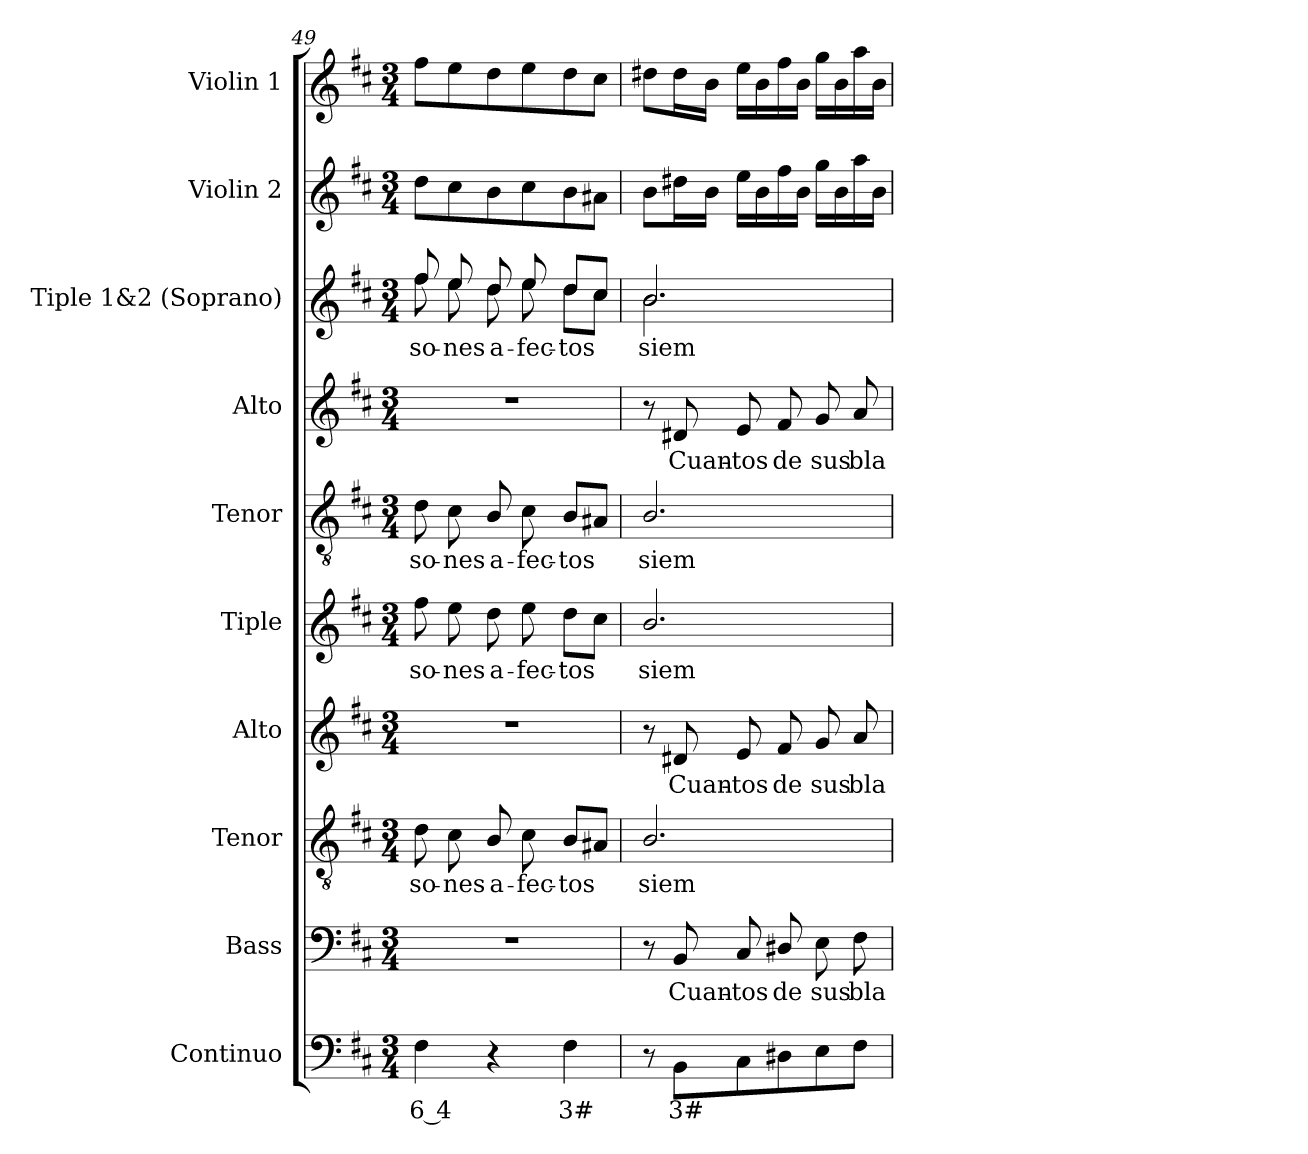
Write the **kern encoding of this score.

**kern	**text	**kern	**text	**kern	**text	**kern	**text	**kern	**text	**kern	**text	**kern	**text	**kern	**text	**kern	**kern
*part10	*part10	*part9	*part9	*part8	*part8	*part7	*part7	*part6	*part6	*part5	*part5	*part4	*part4	*part3	*part3	*part2	*part1
*staff10	*staff10	*staff9	*staff9	*staff8	*staff8	*staff7	*staff7	*staff6	*staff6	*staff5	*staff5	*staff4	*staff4	*staff3	*staff3	*staff2	*staff1
*I"Continuo	*	*I"Bass	*	*I"Tenor	*	*I"Alto	*	*I"Tiple	*	*I"Tenor	*	*I"Alto	*	*I"Tiple 1&2 (Soprano)	*	*I"Violin 2	*I"Violin 1
*I'Cont.	*	*I'B.	*	*I'T.	*	*I'A.	*	*	*	*I'T.	*	*I'A.	*	*I'S.	*	*I'Vln. 2	*I'Vln. 1
*clefF4	*	*clefF4	*	*clefGv2	*	*clefG2	*	*clefG2	*	*clefGv2	*	*clefG2	*	*clefG2	*	*clefG2	*clefG2
*	*	*	*	*ITrd7c12	*	*	*	*	*	*ITrd7c12	*	*	*	*	*	*	*
*k[f#c#]	*	*k[f#c#]	*	*k[f#c#]	*	*k[f#c#]	*	*k[f#c#]	*	*k[f#c#]	*	*k[f#c#]	*	*k[f#c#]	*	*k[f#c#]	*k[f#c#]
*D:	*	*D:	*	*D:	*	*D:	*	*D:	*	*D:	*	*D:	*	*D:	*	*D:	*D:
*M3/4	*	*M3/4	*	*M3/4	*	*M3/4	*	*M3/4	*	*M3/4	*	*M3/4	*	*M3/4	*	*M3/4	*M3/4
=49	=49	=49	=49	=49	=49	=49	=49	=49	=49	=49	=49	=49	=49	=49	=49	=49	=49
!	!LO:LY:b:color=#000000	!LO:N:vis=1	!	!	!	!	!	!	!	!	!	!	!	!	!	!	!
!	!	!	!	!	!LO:LY:b:color=#000000	!LO:N:vis=1	!	!	!	!	!	!	!	!	!	!	!
!	!	!	!	!	!	!	!	!	!LO:LY:b:color=#000000	!	!	!	!	!	!	!	!
!	!	!	!	!	!	!	!	!	!	!	!LO:LY:b:color=#000000	!LO:N:vis=1	!	!	!	!	!
!	!	!	!	!	!	!	!	!	!	!	!	!	!	!	!LO:LY:b:color=#000000	!	!
*	*	*	*	*	*	*	*	*	*	*	*	*	*	*^	*	*	*
4F#i\	6 4	2.r	.	8Di\	-so-	2.r	.	8ff#i\	-so-	8Di\	-so-	2.r	.	8ff#i/	8ff#i\	-so-	8ddi\L	8ff#i\L
!	!	!	!	!	!LO:LY:b:color=#000000	!	!	!	!	!	!	!	!	!	!	!	!	!
!	!	!	!	!	!	!	!	!	!LO:LY:b:color=#000000	!	!	!	!	!	!	!	!	!
!	!	!	!	!	!	!	!	!	!	!	!LO:LY:b:color=#000000	!	!	!	!	!	!	!
!	!	!	!	!	!	!	!	!	!	!	!	!	!	!	!	!LO:LY:b:color=#000000	!	!
.	.	.	.	8C#i\	-nes	.	.	8eei\	-nes	8C#i\	-nes	.	.	8eei/	8eei\	-nes	8cc#i\	8eei\
!	!	!	!	!	!LO:LY:b:color=#000000	!	!	!	!	!	!	!	!	!	!	!	!	!
!	!	!	!	!	!	!	!	!	!LO:LY:b:color=#000000	!	!	!	!	!	!	!	!	!
!	!	!	!	!	!	!	!	!	!	!	!LO:LY:b:color=#000000	!	!	!	!	!	!	!
!	!	!	!	!	!	!	!	!	!	!	!	!	!	!	!	!LO:LY:b:color=#000000	!	!
4r	.	.	.	8BBi/	a-	.	.	8ddi\	a-	8BBi/	a-	.	.	8ddi/	8ddi\	a-	8bi\	8ddi\
!	!	!	!	!	!LO:LY:b:color=#000000	!	!	!	!	!	!	!	!	!	!	!	!	!
!	!	!	!	!	!	!	!	!	!LO:LY:b:color=#000000	!	!	!	!	!	!	!	!	!
!	!	!	!	!	!	!	!	!	!	!	!LO:LY:b:color=#000000	!	!	!	!	!	!	!
!	!	!	!	!	!	!	!	!	!	!	!	!	!	!	!	!LO:LY:b:color=#000000	!	!
.	.	.	.	8C#i\	-fec-	.	.	8eei\	-fec-	8C#i\	-fec-	.	.	8eei/	8eei\	-fec-	8cc#i\	8eei\
!	!LO:LY:b:color=#000000	!	!	!	!	!	!	!	!	!	!	!	!	!	!	!	!	!
!	!	!	!	!	!LO:LY:b:color=#000000	!	!	!	!	!	!	!	!	!	!	!	!	!
!	!	!	!	!	!	!	!	!	!LO:LY:b:color=#000000	!	!	!	!	!	!	!	!	!
!	!	!	!	!	!	!	!	!	!	!	!LO:LY:b:color=#000000	!	!	!	!	!	!	!
!	!	!	!	!	!	!	!	!	!	!	!	!	!	!	!	!LO:LY:b:color=#000000	!	!
4F#i\	3#	.	.	8BBi/L	-tos	.	.	8ddi\L	-tos	8BBi/L	-tos	.	.	8ddi/L	8ddi\L	-tos	8bi\	8ddi\
.	.	.	.	8AA#Xi/J	.	.	.	8cc#i\J	.	8AA#Xi/J	.	.	.	8cc#i/J	8cc#i\J	.	8a#Xi\J	8cc#i\J
=50	=50	=50	=50	=50	=50	=50	=50	=50	=50	=50	=50	=50	=50	=50	=50	=50	=50	=50
!	!	!	!	!	!LO:LY:b:color=#000000	!	!	!	!	!	!	!	!	!	!	!	!	!
!	!	!	!	!	!	!	!	!	!LO:LY:b:color=#000000	!	!	!	!	!	!	!	!	!
!	!	!	!	!	!	!	!	!	!	!	!LO:LY:b:color=#000000	!	!	!	!	!	!	!
!	!	!	!	!	!	!	!	!	!	!	!	!	!	!	!	!LO:LY:b:color=#000000	!	!
8r	.	8r	.	2.BBi/	siem-	8r	.	2.bi/	siem-	2.BBi/	siem-	8r	.	2.bi/	2.bi\	siem-	8bi\L	8dd#Xi\L
!	!LO:LY:b:color=#000000	!	!	!	!	!	!	!	!	!	!	!	!	!	!	!	!	!
!	!	!	!LO:LY:b:color=#000000	!	!	!	!	!	!	!	!	!	!	!	!	!	!	!
!	!	!	!	!	!	!	!LO:LY:b:color=#000000	!	!	!	!	!	!	!	!	!	!	!
!	!	!	!	!	!	!	!	!	!	!	!	!	!LO:LY:b:color=#000000	!	!	!	!	!
8BBi\L	3#	8BBi/	Cuan-	.	.	8d#Xi/	Cuan-	.	.	.	.	8d#Xi/	Cuan-	.	.	.	16dd#Xi\L	16dd#i\L
.	.	.	.	.	.	.	.	.	.	.	.	.	.	.	.	.	16bi\JJ	16bi\JJ
!	!	!	!LO:LY:b:color=#000000	!	!	!	!	!	!	!	!	!	!	!	!	!	!	!
!	!	!	!	!	!	!	!LO:LY:b:color=#000000	!	!	!	!	!	!	!	!	!	!	!
!	!	!	!	!	!	!	!	!	!	!	!	!	!LO:LY:b:color=#000000	!	!	!	!	!
8C#i\	.	8C#i/	-tos	.	.	8ei/	-tos	.	.	.	.	8ei/	-tos	.	.	.	16eei\LL	16eei\LL
.	.	.	.	.	.	.	.	.	.	.	.	.	.	.	.	.	16bi\	16bi\
!	!	!	!LO:LY:b:color=#000000	!	!	!	!	!	!	!	!	!	!	!	!	!	!	!
!	!	!	!	!	!	!	!LO:LY:b:color=#000000	!	!	!	!	!	!	!	!	!	!	!
!	!	!	!	!	!	!	!	!	!	!	!	!	!LO:LY:b:color=#000000	!	!	!	!	!
8D#Xi\	.	8D#Xi/	de	.	.	8f#i/	de	.	.	.	.	8f#i/	de	.	.	.	16ff#i\	16ff#i\
.	.	.	.	.	.	.	.	.	.	.	.	.	.	.	.	.	16bi\JJ	16bi\JJ
!	!	!	!LO:LY:b:color=#000000	!	!	!	!	!	!	!	!	!	!	!	!	!	!	!
!	!	!	!	!	!	!	!LO:LY:b:color=#000000	!	!	!	!	!	!	!	!	!	!	!
!	!	!	!	!	!	!	!	!	!	!	!	!	!LO:LY:b:color=#000000	!	!	!	!	!
8Ei\	.	8Ei\	sus	.	.	8gi/	sus	.	.	.	.	8gi/	sus	.	.	.	16ggi\LL	16ggi\LL
.	.	.	.	.	.	.	.	.	.	.	.	.	.	.	.	.	16bi\	16bi\
!	!	!	!LO:LY:b:color=#000000	!	!	!	!	!	!	!	!	!	!	!	!	!	!	!
!	!	!	!	!	!	!	!LO:LY:b:color=#000000	!	!	!	!	!	!	!	!	!	!	!
!	!	!	!	!	!	!	!	!	!	!	!	!	!LO:LY:b:color=#000000	!	!	!	!	!
8F#i\J	.	8F#i\	bla-	.	.	8ai/	bla-	.	.	.	.	8ai/	bla-	.	.	.	16aai\	16aai\
.	.	.	.	.	.	.	.	.	.	.	.	.	.	.	.	.	16bi\JJ	16bi\JJ
*	*	*	*	*	*	*	*	*	*	*	*	*	*	*v	*v	*	*	*
=	=	=	=	=	=	=	=	=	=	=	=	=	=	=	=	=	=
*-	*-	*-	*-	*-	*-	*-	*-	*-	*-	*-	*-	*-	*-	*-	*-	*-	*-
